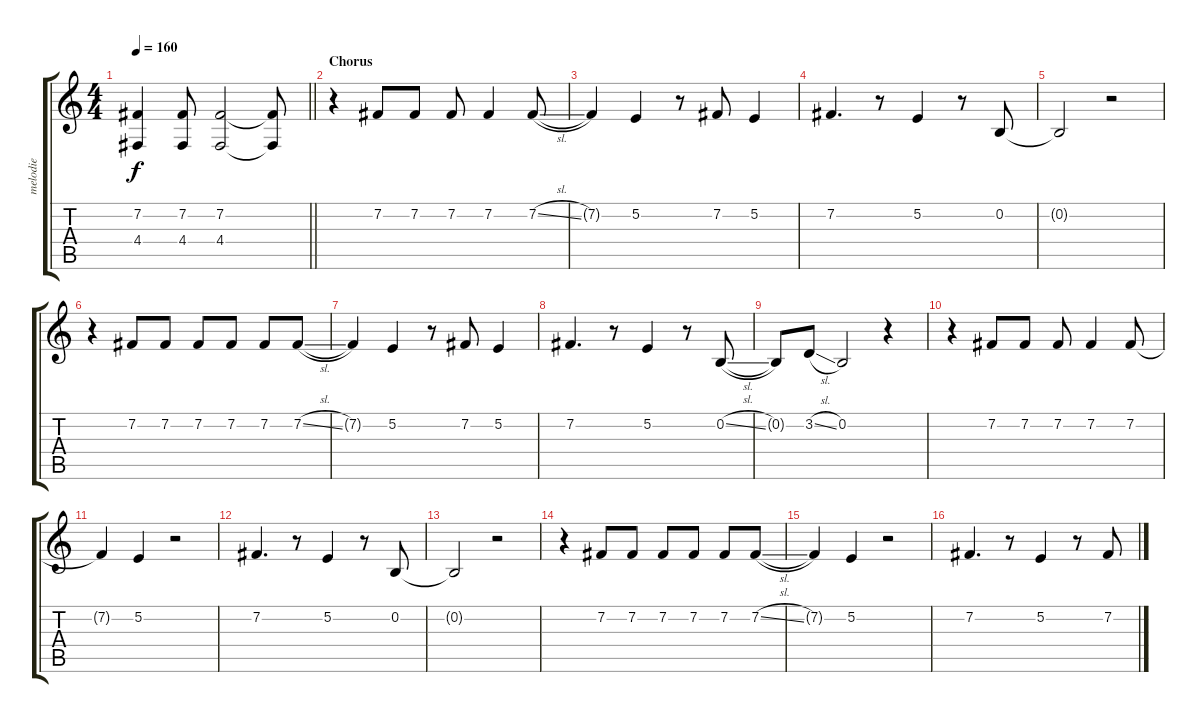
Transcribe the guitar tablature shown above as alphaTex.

\track ("melodie" "melodie") {instrument synthbrass1}
\staff {score tabs}
\tuning (E4 B3 G3 D3 A2 E2) {hide}
\ts (4 4)
\tempo 160
\clef g2
\barLineRight lightlight
\ks c
(7.2{t} 4.4{t}).4{dy f} (7.2 4.4).8 (7.2 4.4).2 (7.2{t} 4.4{t}).8 |
\section ("" "Chorus")
r.4 7.2.8 7.2.8 7.2.8 7.2.4 7.2{sl}.8 |
7.2{t}.4 5.2.4 r.8 7.2.8 5.2.4 |
7.2.4{d} r.8 5.2.4 r.8 0.2.8 |
0.2{t}.2 r.2 |
r.4 7.2.8 7.2.8 7.2.8 7.2.8 7.2.8 7.2{sl}.8 |
7.2{t}.4 5.2.4 r.8 7.2.8 5.2.4 |
7.2.4{d} r.8 5.2.4 r.8 0.2{sl}.8 |
0.2{t}.8 3.2{sl}.8 0.2.2 r.4 |
r.4 7.2.8 7.2.8 7.2.8 7.2.4 7.2.8 |
7.2{t}.4 5.2.4 r.2 |
7.2.4{d} r.8 5.2.4 r.8 0.2.8 |
0.2{t}.2 r.2 |
r.4 7.2.8 7.2.8 7.2.8 7.2.8 7.2.8 7.2{sl}.8 |
7.2{t}.4 5.2.4 r.2 |
7.2.4{d} r.8 5.2.4 r.8 7.2.8
